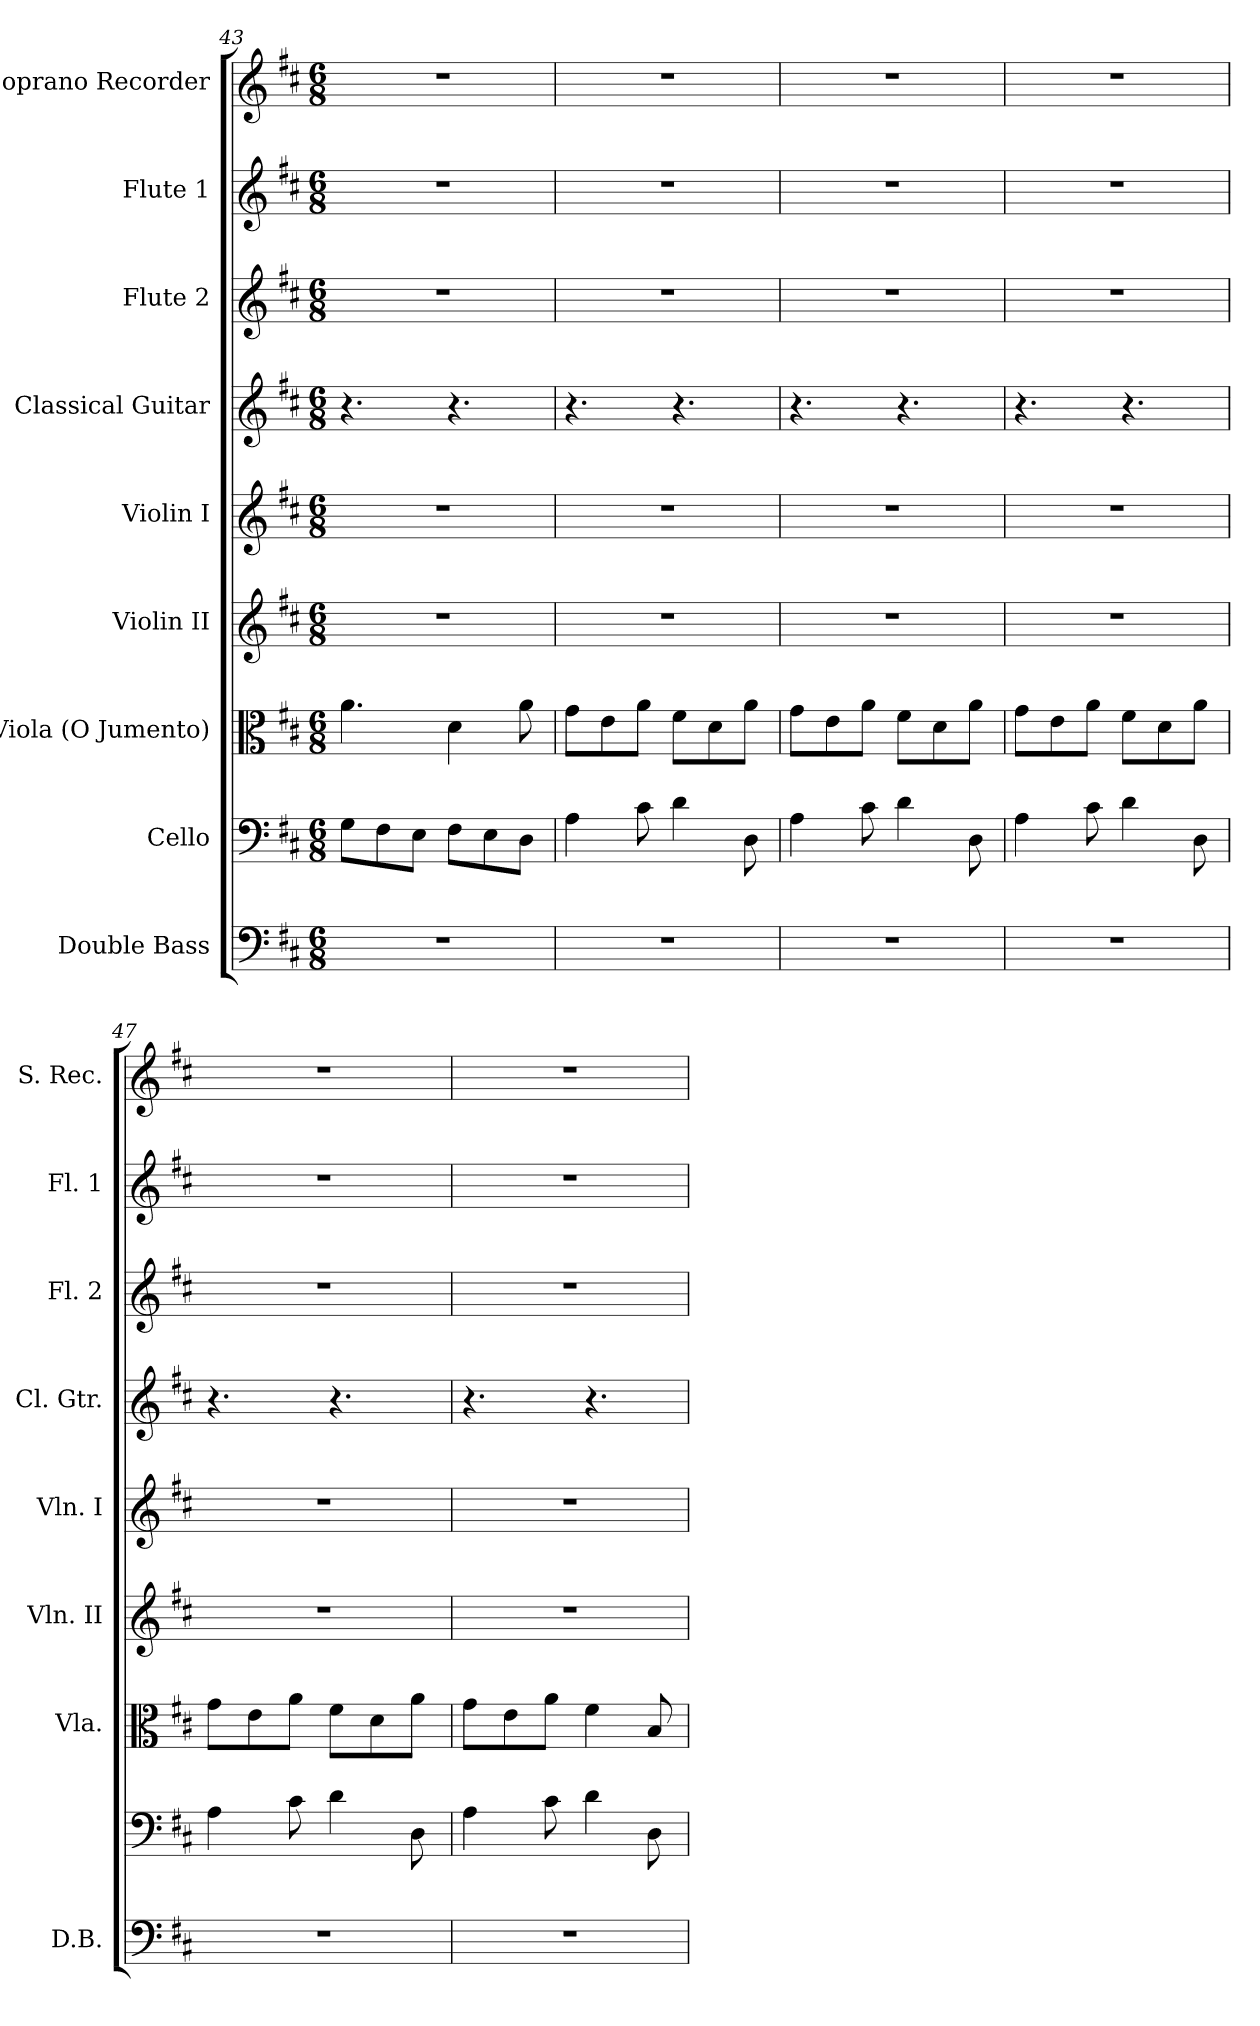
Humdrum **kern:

**kern	**kern	**kern	**kern	**kern	**kern	**kern	**kern	**kern
*part9	*part8	*part7	*part6	*part5	*part4	*part3	*part2	*part1
*staff9	*staff8	*staff7	*staff6	*staff5	*staff4	*staff3	*staff2	*staff1
*I"Double Bass	*I"Cello	*I"Viola (O Jumento)	*I"Violin II	*I"Violin I	*I"Classical Guitar	*I"Flute 2	*I"Flute 1	*I"Soprano Recorder
*I'D.B.	*	*I'Vla.	*I'Vln. II	*I'Vln. I	*I'Cl. Gtr.	*I'Fl. 2	*I'Fl. 1	*I'S. Rec.
*clefF4	*clefF4	*clefC3	*clefG2	*clefG2	*clefG2	*clefG2	*clefG2	*clefG2
*ITrd7c12	*	*	*	*	*ITrd7c12	*	*	*ITrd-7c-12
*k[f#c#]	*k[f#c#]	*k[f#c#]	*k[f#c#]	*k[f#c#]	*k[f#c#]	*k[f#c#]	*k[f#c#]	*k[f#c#]
*D:	*D:	*D:	*D:	*D:	*D:	*D:	*D:	*D:
*M6/8	*M6/8	*M6/8	*M6/8	*M6/8	*M6/8	*M6/8	*M6/8	*M6/8
=43	=43	=43	=43	=43	=43	=43	=43	=43
2.r	8G\L	4.a\	2.r	2.r	4.r	2.r	2.r	2.r
.	8F#\	.	.	.	.	.	.	.
.	8E\J	.	.	.	.	.	.	.
.	8F#\L	4d\	.	.	4.r	.	.	.
.	8E\	.	.	.	.	.	.	.
.	8D\J	8a\	.	.	.	.	.	.
=44	=44	=44	=44	=44	=44	=44	=44	=44
2.r	4A\	8g\L	2.r	2.r	4.r	2.r	2.r	2.r
.	.	8e\	.	.	.	.	.	.
.	8c#\	8a\J	.	.	.	.	.	.
.	4d\	8f#\L	.	.	4.r	.	.	.
.	.	8d\	.	.	.	.	.	.
.	8D\	8a\J	.	.	.	.	.	.
=45	=45	=45	=45	=45	=45	=45	=45	=45
2.r	4A\	8g\L	2.r	2.r	4.r	2.r	2.r	2.r
.	.	8e\	.	.	.	.	.	.
.	8c#\	8a\J	.	.	.	.	.	.
.	4d\	8f#\L	.	.	4.r	.	.	.
.	.	8d\	.	.	.	.	.	.
.	8D\	8a\J	.	.	.	.	.	.
!!LO:PB:g=z
=46	=46	=46	=46	=46	=46	=46	=46	=46
2.r	4A\	8g\L	2.r	2.r	4.r	2.r	2.r	2.r
.	.	8e\	.	.	.	.	.	.
.	8c#\	8a\J	.	.	.	.	.	.
.	4d\	8f#\L	.	.	4.r	.	.	.
.	.	8d\	.	.	.	.	.	.
.	8D\	8a\J	.	.	.	.	.	.
=47	=47	=47	=47	=47	=47	=47	=47	=47
2.r	4A\	8g\L	2.r	2.r	4.r	2.r	2.r	2.r
.	.	8e\	.	.	.	.	.	.
.	8c#\	8a\J	.	.	.	.	.	.
.	4d\	8f#\L	.	.	4.r	.	.	.
.	.	8d\	.	.	.	.	.	.
.	8D\	8a\J	.	.	.	.	.	.
=48	=48	=48	=48	=48	=48	=48	=48	=48
2.r	4A\	8g\L	2.r	2.r	4.r	2.r	2.r	2.r
.	.	8e\	.	.	.	.	.	.
.	8c#\	8a\J	.	.	.	.	.	.
.	4d\	4f#\	.	.	4.r	.	.	.
.	8D\	8B/	.	.	.	.	.	.
=	=	=	=	=	=	=	=	=
*-	*-	*-	*-	*-	*-	*-	*-	*-
